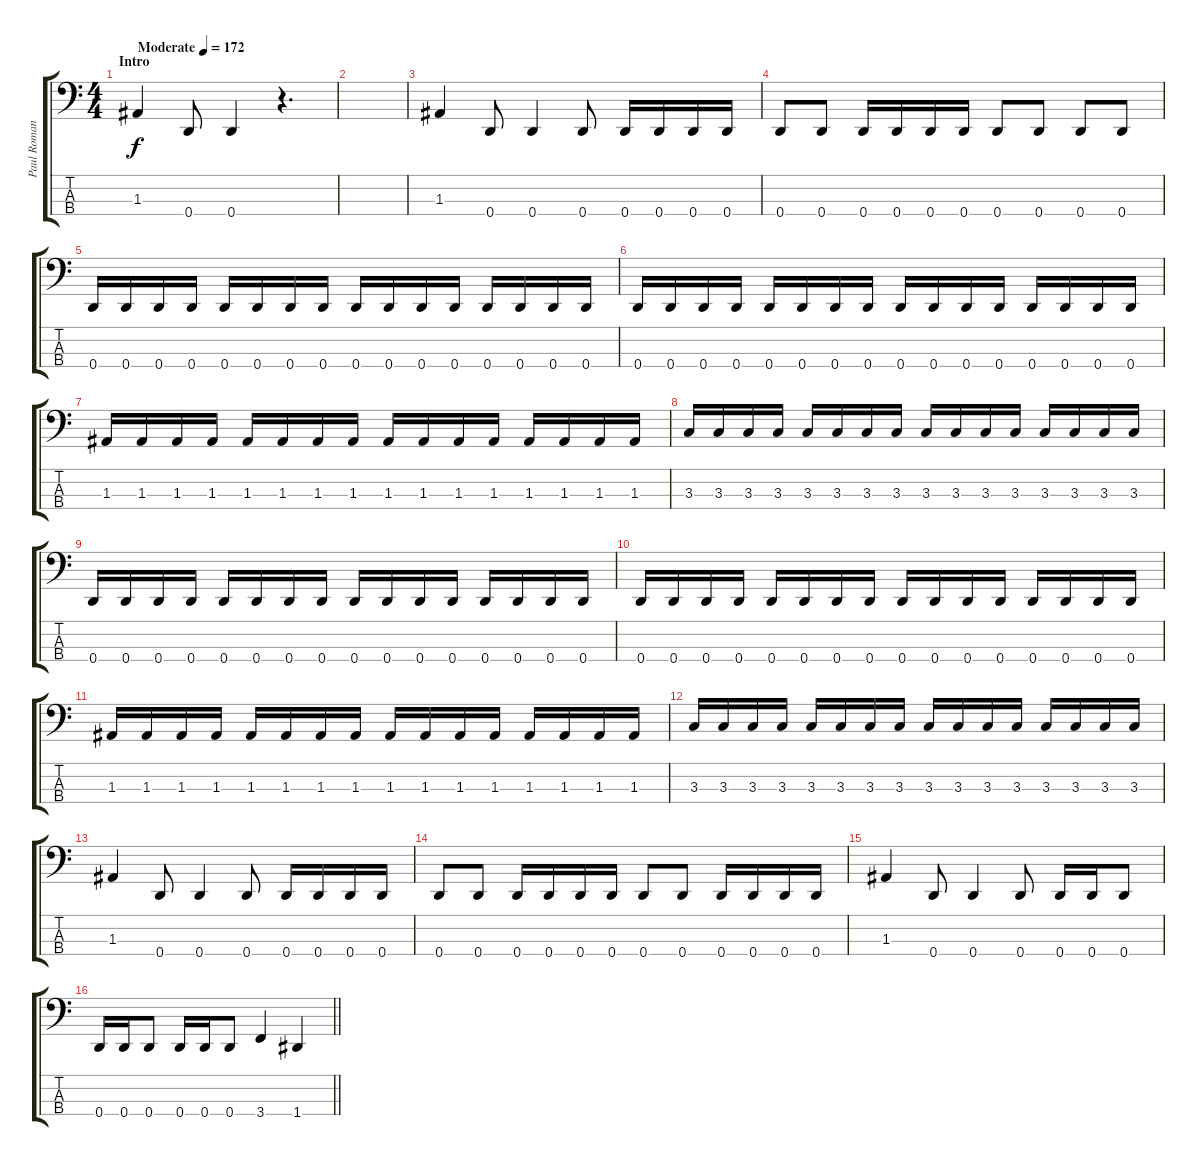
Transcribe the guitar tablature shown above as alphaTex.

\track ("Paul Romanko" "Paul Roman") {instrument electricbasspick}
\staff {score tabs}
\tuning (G2 D2 A1 D1) {hide}
\ts (4 4)
\section ("" "Intro")
\tempo (172 "Moderate")
\clef f4
\ks c
1.3.4{dy f instrument electricbasspick} 0.4.8 0.4.4 r.4{d} |
|
1.3.4 0.4.8 0.4.4 0.4.8 0.4.16 0.4.16 0.4.16 0.4.16 |
0.4.8 0.4.8 0.4.16 0.4.16 0.4.16 0.4.16 0.4.8 0.4.8 0.4.8 0.4.8 |
0.4.16 0.4.16 0.4.16 0.4.16 0.4.16 0.4.16 0.4.16 0.4.16 0.4.16 0.4.16 0.4.16 0.4.16 0.4.16 0.4.16 0.4.16 0.4.16 |
0.4.16 0.4.16 0.4.16 0.4.16 0.4.16 0.4.16 0.4.16 0.4.16 0.4.16 0.4.16 0.4.16 0.4.16 0.4.16 0.4.16 0.4.16 0.4.16 |
1.3.16 1.3.16 1.3.16 1.3.16 1.3.16 1.3.16 1.3.16 1.3.16 1.3.16 1.3.16 1.3.16 1.3.16 1.3.16 1.3.16 1.3.16 1.3.16 |
3.3.16 3.3.16 3.3.16 3.3.16 3.3.16 3.3.16 3.3.16 3.3.16 3.3.16 3.3.16 3.3.16 3.3.16 3.3.16 3.3.16 3.3.16 3.3.16 |
0.4.16 0.4.16 0.4.16 0.4.16 0.4.16 0.4.16 0.4.16 0.4.16 0.4.16 0.4.16 0.4.16 0.4.16 0.4.16 0.4.16 0.4.16 0.4.16 |
0.4.16 0.4.16 0.4.16 0.4.16 0.4.16 0.4.16 0.4.16 0.4.16 0.4.16 0.4.16 0.4.16 0.4.16 0.4.16 0.4.16 0.4.16 0.4.16 |
1.3.16 1.3.16 1.3.16 1.3.16 1.3.16 1.3.16 1.3.16 1.3.16 1.3.16 1.3.16 1.3.16 1.3.16 1.3.16 1.3.16 1.3.16 1.3.16 |
3.3.16 3.3.16 3.3.16 3.3.16 3.3.16 3.3.16 3.3.16 3.3.16 3.3.16 3.3.16 3.3.16 3.3.16 3.3.16 3.3.16 3.3.16 3.3.16 |
1.3.4 0.4.8 0.4.4 0.4.8 0.4.16 0.4.16 0.4.16 0.4.16 |
0.4.8 0.4.8 0.4.16 0.4.16 0.4.16 0.4.16 0.4.8 0.4.8 0.4.16 0.4.16 0.4.16 0.4.16 |
1.3.4 0.4.8 0.4.4 0.4.8 0.4.16 0.4.16 0.4.8 |
\barLineRight lightlight
0.4.16 0.4.16 0.4.8 0.4.16 0.4.16 0.4.8 3.4.4 1.4.4
